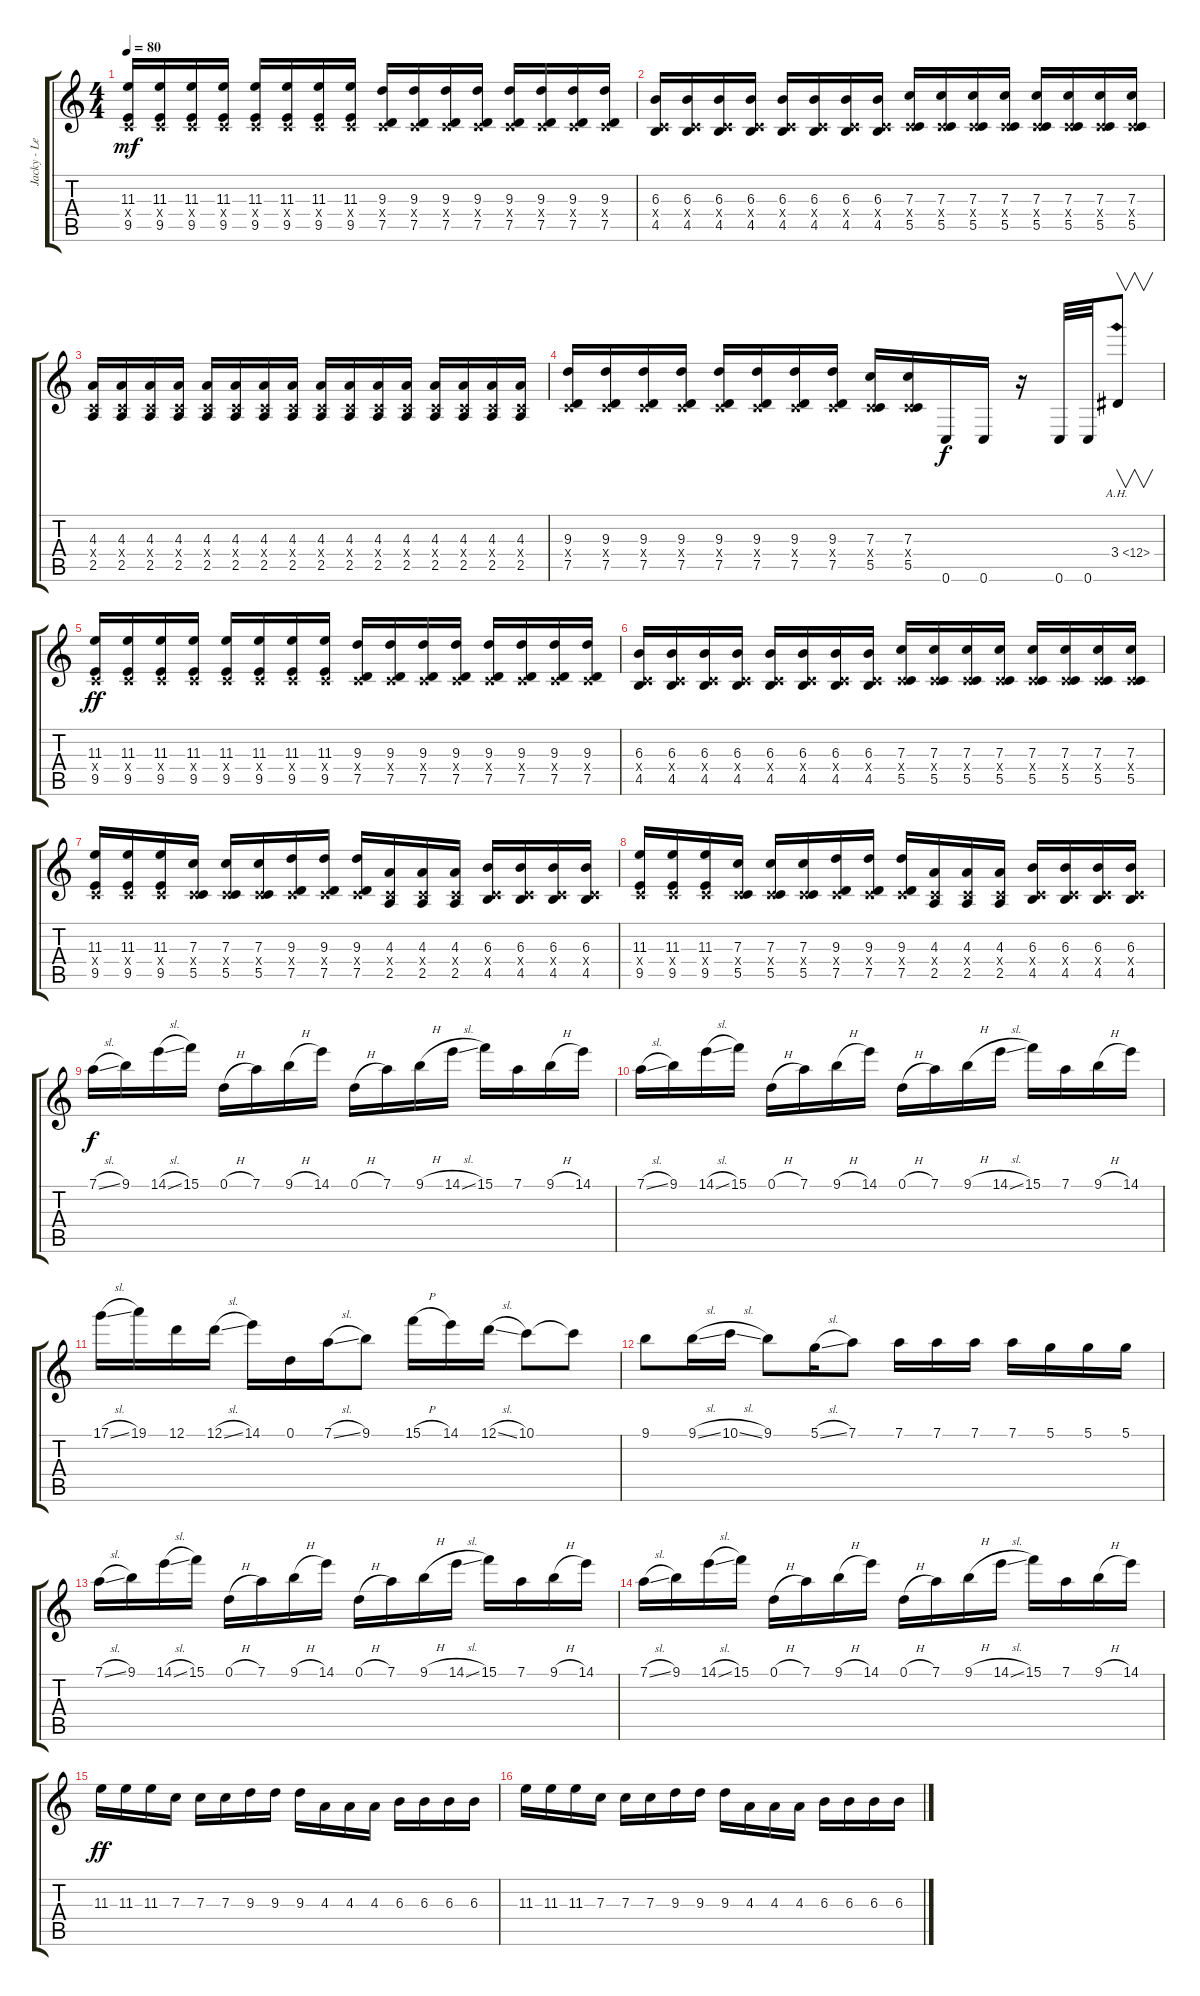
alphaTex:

\track ("Jacky - Lead" "Jacky - Le") {instrument distortionguitar}
\staff {score tabs}
\tuning (D4 A3 F3 C3 G2 C2) {hide}
\ts (4 4)
\tempo 80
\clef g2
\ks c
(11.3 0.4{x} 9.5).16{dy mf} (11.3 0.4{x} 9.5).16 (11.3 0.4{x} 9.5).16 (11.3 0.4{x} 9.5).16 (11.3 0.4{x} 9.5).16 (11.3 0.4{x} 9.5).16 (11.3 0.4{x} 9.5).16 (11.3 0.4{x} 9.5).16 (9.3 0.4{x} 7.5).16 (9.3 0.4{x} 7.5).16 (9.3 0.4{x} 7.5).16 (9.3 0.4{x} 7.5).16 (9.3 0.4{x} 7.5).16 (9.3 0.4{x} 7.5).16 (9.3 0.4{x} 7.5).16 (9.3 0.4{x} 7.5).16 |
(6.3 0.4{x} 4.5).16 (6.3 0.4{x} 4.5).16 (6.3 0.4{x} 4.5).16 (6.3 0.4{x} 4.5).16 (6.3 0.4{x} 4.5).16 (6.3 0.4{x} 4.5).16 (6.3 0.4{x} 4.5).16 (6.3 0.4{x} 4.5).16 (7.3 0.4{x} 5.5).16 (7.3 0.4{x} 5.5).16 (7.3 0.4{x} 5.5).16 (7.3 0.4{x} 5.5).16 (7.3 0.4{x} 5.5).16 (7.3 0.4{x} 5.5).16 (7.3 0.4{x} 5.5).16 (7.3 0.4{x} 5.5).16 |
(4.3 0.4{x} 2.5).16 (4.3 0.4{x} 2.5).16 (4.3 0.4{x} 2.5).16 (4.3 0.4{x} 2.5).16 (4.3 0.4{x} 2.5).16 (4.3 0.4{x} 2.5).16 (4.3 0.4{x} 2.5).16 (4.3 0.4{x} 2.5).16 (4.3 0.4{x} 2.5).16 (4.3 0.4{x} 2.5).16 (4.3 0.4{x} 2.5).16 (4.3 0.4{x} 2.5).16 (4.3 0.4{x} 2.5).16 (4.3 0.4{x} 2.5).16 (4.3 0.4{x} 2.5).16 (4.3 0.4{x} 2.5).16 |
(9.3 0.4{x} 7.5).16 (9.3 0.4{x} 7.5).16 (9.3 0.4{x} 7.5).16 (9.3 0.4{x} 7.5).16 (9.3 0.4{x} 7.5).16 (9.3 0.4{x} 7.5).16 (9.3 0.4{x} 7.5).16 (9.3 0.4{x} 7.5).16 (7.3 0.4{x} 5.5).16 (7.3 0.4{x} 5.5).16 0.6.16{dy f} 0.6.16 r.16 0.6.32 0.6.32 3.4{ah 9}.8{v} |
(11.3 0.4{x} 9.5).16{dy ff} (11.3 0.4{x} 9.5).16 (11.3 0.4{x} 9.5).16 (11.3 0.4{x} 9.5).16 (11.3 0.4{x} 9.5).16 (11.3 0.4{x} 9.5).16 (11.3 0.4{x} 9.5).16 (11.3 0.4{x} 9.5).16 (9.3 0.4{x} 7.5).16 (9.3 0.4{x} 7.5).16 (9.3 0.4{x} 7.5).16 (9.3 0.4{x} 7.5).16 (9.3 0.4{x} 7.5).16 (9.3 0.4{x} 7.5).16 (9.3 0.4{x} 7.5).16 (9.3 0.4{x} 7.5).16 |
(6.3 0.4{x} 4.5).16 (6.3 0.4{x} 4.5).16 (6.3 0.4{x} 4.5).16 (6.3 0.4{x} 4.5).16 (6.3 0.4{x} 4.5).16 (6.3 0.4{x} 4.5).16 (6.3 0.4{x} 4.5).16 (6.3 0.4{x} 4.5).16 (7.3 0.4{x} 5.5).16 (7.3 0.4{x} 5.5).16 (7.3 0.4{x} 5.5).16 (7.3 0.4{x} 5.5).16 (7.3 0.4{x} 5.5).16 (7.3 0.4{x} 5.5).16 (7.3 0.4{x} 5.5).16 (7.3 0.4{x} 5.5).16 |
(11.3 0.4{x} 9.5).16 (11.3 0.4{x} 9.5).16 (11.3 0.4{x} 9.5).16 (7.3 0.4{x} 5.5).16 (7.3 0.4{x} 5.5).16 (7.3 0.4{x} 5.5).16 (9.3 0.4{x} 7.5).16 (9.3 0.4{x} 7.5).16 (9.3 0.4{x} 7.5).16 (4.3 0.4{x} 2.5).16 (4.3 0.4{x} 2.5).16 (4.3 0.4{x} 2.5).16 (6.3 0.4{x} 4.5).16 (6.3 0.4{x} 4.5).16 (6.3 0.4{x} 4.5).16 (6.3 0.4{x} 4.5).16 |
(11.3 0.4{x} 9.5).16 (11.3 0.4{x} 9.5).16 (11.3 0.4{x} 9.5).16 (7.3 0.4{x} 5.5).16 (7.3 0.4{x} 5.5).16 (7.3 0.4{x} 5.5).16 (9.3 0.4{x} 7.5).16 (9.3 0.4{x} 7.5).16 (9.3 0.4{x} 7.5).16 (4.3 0.4{x} 2.5).16 (4.3 0.4{x} 2.5).16 (4.3 0.4{x} 2.5).16 (6.3 0.4{x} 4.5).16 (6.3 0.4{x} 4.5).16 (6.3 0.4{x} 4.5).16 (6.3 0.4{x} 4.5).16 |
7.1{sl}.16{dy f} 9.1.16 14.1{sl}.16 15.1.16 0.1{h}.16 7.1.16 9.1{h}.16 14.1.16 0.1{h}.16 7.1.16 9.1{h}.16 14.1{sl}.16 15.1.16 7.1.16 9.1{h}.16 14.1.16 |
7.1{sl}.16 9.1.16 14.1{sl}.16 15.1.16 0.1{h}.16 7.1.16 9.1{h}.16 14.1.16 0.1{h}.16 7.1.16 9.1{h}.16 14.1{sl}.16 15.1.16 7.1.16 9.1{h}.16 14.1.16 |
17.1{sl}.16 19.1.16 12.1.16 12.1{sl}.16 14.1.16 0.1.16 7.1{sl}.16 9.1.8 15.1{h}.16 14.1.16 12.1{sl}.16 10.1.8 10.1{t}.8 |
9.1.8 9.1{sl}.16 10.1{sl}.16 9.1.8 5.1{sl}.16 7.1.8 7.1.16 7.1.16 7.1.16 7.1.16 5.1.16 5.1.16 5.1.16 |
7.1{sl}.16 9.1.16 14.1{sl}.16 15.1.16 0.1{h}.16 7.1.16 9.1{h}.16 14.1.16 0.1{h}.16 7.1.16 9.1{h}.16 14.1{sl}.16 15.1.16 7.1.16 9.1{h}.16 14.1.16 |
7.1{sl}.16 9.1.16 14.1{sl}.16 15.1.16 0.1{h}.16 7.1.16 9.1{h}.16 14.1.16 0.1{h}.16 7.1.16 9.1{h}.16 14.1{sl}.16 15.1.16 7.1.16 9.1{h}.16 14.1.16 |
11.3.16{dy ff} 11.3.16 11.3.16 7.3.16 7.3.16 7.3.16 9.3.16 9.3.16 9.3.16 4.3.16 4.3.16 4.3.16 6.3.16 6.3.16 6.3.16 6.3.16 |
11.3.16 11.3.16 11.3.16 7.3.16 7.3.16 7.3.16 9.3.16 9.3.16 9.3.16 4.3.16 4.3.16 4.3.16 6.3.16 6.3.16 6.3.16 6.3.16
